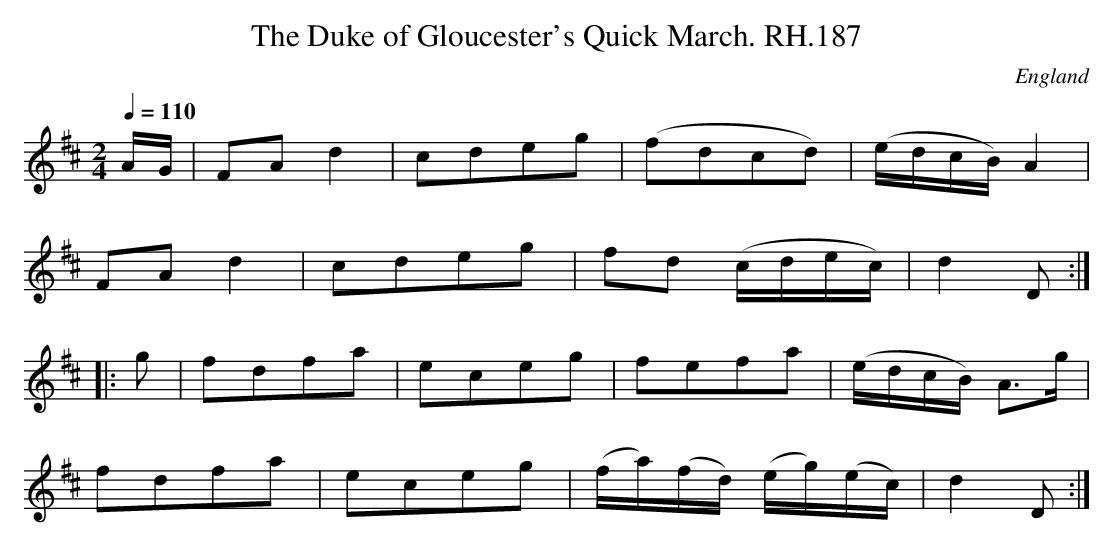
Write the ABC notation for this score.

X:1
T:Duke of Gloucester's Quick March. RH.187, The
O:England
M:2/4
L:1/8
Q:1/4=110
K:D
A/G/|FAd2|cdeg|(fdcd)|(e/d/c/B/)A2|
FAd2|cdeg|fd (c/d/e/c/)|d2D:|
|:g|fdfa|eceg|fefa|(e/d/c/B/) A>g|
fdfa|eceg|(f/a/)(f/d/) (e/g/)(e/c/)|d2D:|
